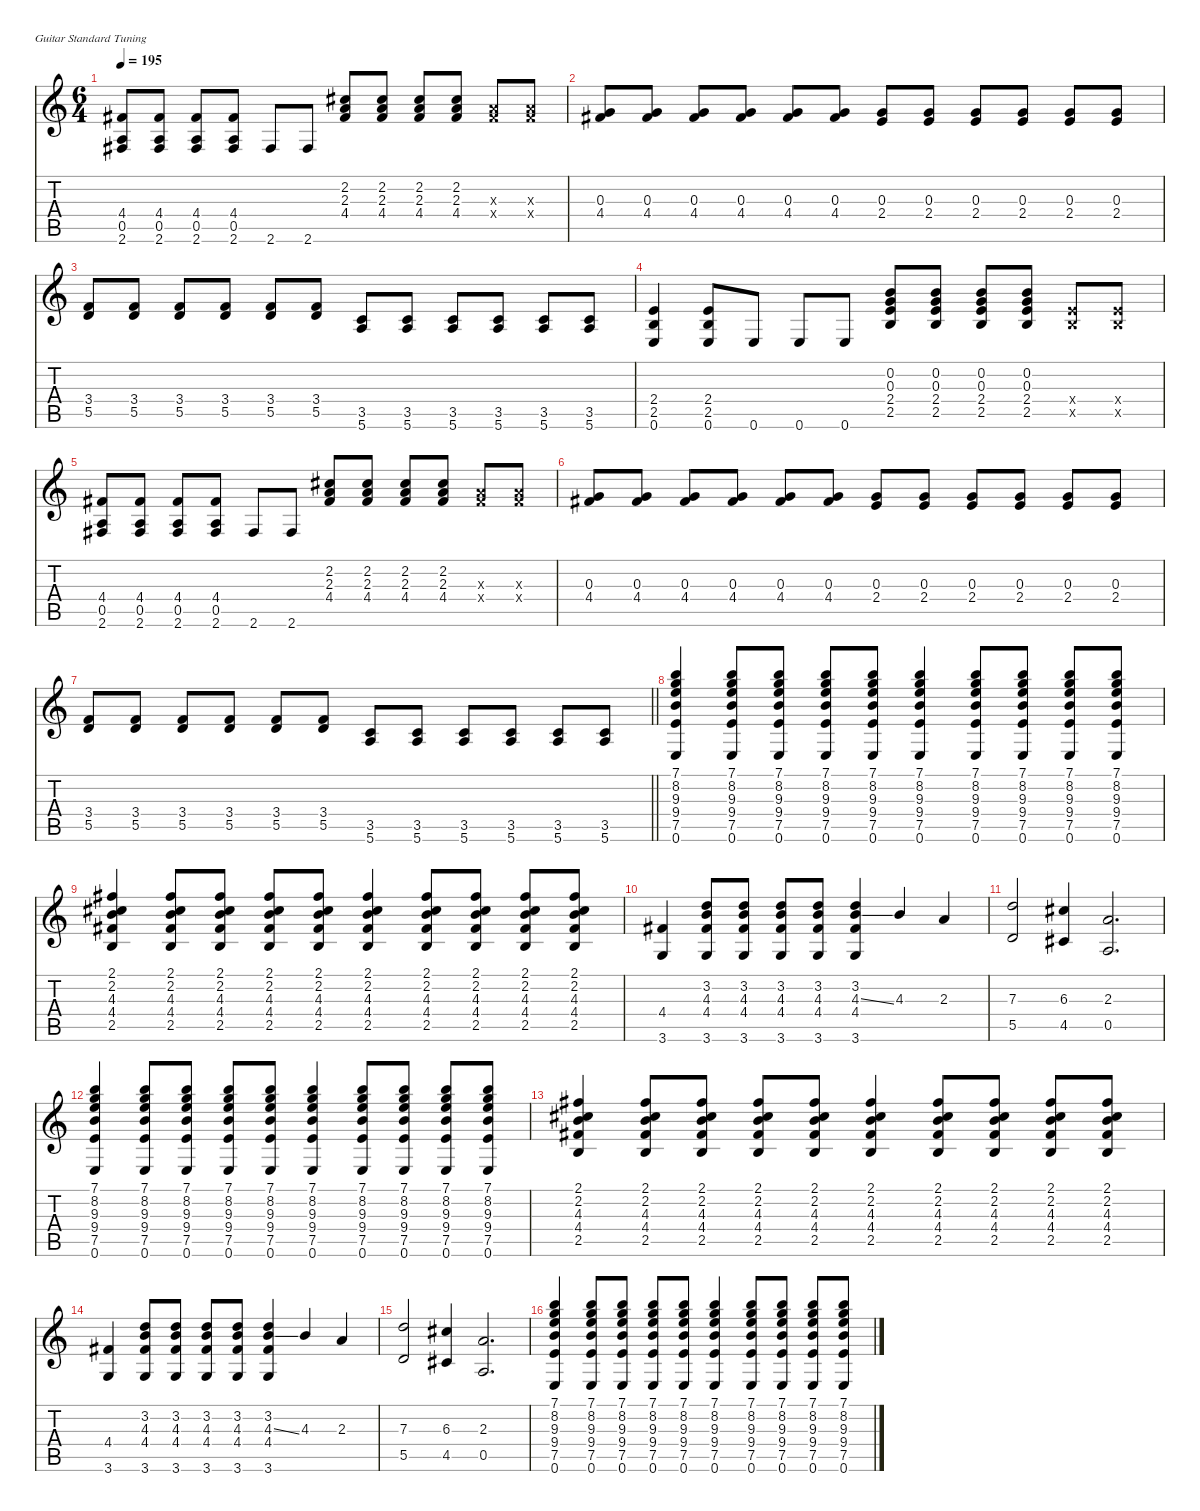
\defaultSystemsLayout 4
\hideDynamics
\bracketExtendMode nobrackets
\singleTrackTrackNamePolicy hidden
\multiTrackTrackNamePolicy hidden
\firstSystemTrackNameMode fullname
\firstSystemTrackNameOrientation horizontal
\otherSystemsTrackNameOrientation horizontal
\track ("Guitar 1" "dist.guit.") {mute instrument distortionguitar}
\staff {score tabs}
\tuning (E4 B3 G3 D3 A2 E2)
\ts (6 4)
\tempo 195
\clef g2
\ks c
(4.4{acc #} 0.5 2.6{acc #}).8{dy f beam Up} (4.4{acc #} 0.5 2.6{acc #}).8{beam Up} (4.4{acc #} 0.5 2.6{acc #}).8{beam Up} (4.4{acc #} 0.5 2.6{acc #}).8{beam Up} 2.6{acc #}.8{beam Up} 2.6{acc #}.8{beam Up} (2.2{acc #} 2.3 4.4{acc #}).8{beam Up} (2.2{acc #} 2.3 4.4{acc #}).8{beam Up} (2.2{acc #} 2.3 4.4{acc #}).8{beam Up} (2.2{acc #} 2.3 4.4{acc #}).8{beam Up} (2.3{x} 4.4{x acc #}).8{beam Up} (2.3{x} 4.4{x acc #}).8{beam Up} |
(0.3 4.4{acc #}).8{beam Up} (0.3 4.4{acc #}).8{beam Up} (0.3 4.4{acc #}).8{beam Up} (0.3 4.4{acc #}).8{beam Up} (0.3 4.4{acc #}).8{beam Up} (0.3 4.4{acc #}).8{beam Up} (0.3 2.4).8{beam Up} (0.3 2.4).8{beam Up} (0.3 2.4).8{beam Up} (0.3 2.4).8{beam Up} (0.3 2.4).8{beam Up} (0.3 2.4).8{beam Up} |
(3.4 5.5).8{beam Up} (3.4 5.5).8{beam Up} (3.4 5.5).8{beam Up} (3.4 5.5).8{beam Up} (3.4 5.5).8{beam Up} (3.4 5.5).8{beam Up} (3.5 5.6).8{beam Up} (3.5 5.6).8{beam Up} (3.5 5.6).8{beam Up} (3.5 5.6).8{beam Up} (3.5 5.6).8{beam Up} (3.5 5.6).8{beam Up} |
(2.4 2.5 0.6).4{beam Up} (0.6 2.5 2.4).8{beam Up} 0.6.8{beam Up} 0.6.8{beam Up} 0.6.8{beam Up} (0.3 2.4 2.5 0.2).8{beam Up} (0.3 2.4 2.5 0.2).8{beam Up} (0.3 2.4 2.5 0.2).8{beam Up} (0.3 2.4 2.5 0.2).8{beam Up} (2.4{x} 2.5{x}).8{beam Up} (2.4{x} 2.5{x}).8{beam Up} |
(4.4{acc #} 0.5 2.6{acc #}).8{beam Up} (4.4{acc #} 0.5 2.6{acc #}).8{beam Up} (4.4{acc #} 0.5 2.6{acc #}).8{beam Up} (4.4{acc #} 0.5 2.6{acc #}).8{beam Up} 2.6{acc #}.8{beam Up} 2.6{acc #}.8{beam Up} (2.2{acc #} 2.3 4.4{acc #}).8{beam Up} (2.2{acc #} 2.3 4.4{acc #}).8{beam Up} (2.2{acc #} 2.3 4.4{acc #}).8{beam Up} (2.2{acc #} 2.3 4.4{acc #}).8{beam Up} (2.3{x} 4.4{x acc #}).8{beam Up} (2.3{x} 4.4{x acc #}).8{beam Up} |
(0.3 4.4{acc #}).8{beam Up} (0.3 4.4{acc #}).8{beam Up} (0.3 4.4{acc #}).8{beam Up} (0.3 4.4{acc #}).8{beam Up} (0.3 4.4{acc #}).8{beam Up} (0.3 4.4{acc #}).8{beam Up} (0.3 2.4).8{beam Up} (0.3 2.4).8{beam Up} (0.3 2.4).8{beam Up} (0.3 2.4).8{beam Up} (0.3 2.4).8{beam Up} (0.3 2.4).8{beam Up} |
\barLineRight lightlight
(3.4 5.5).8{beam Up} (3.4 5.5).8{beam Up} (3.4 5.5).8{beam Up} (3.4 5.5).8{beam Up} (3.4 5.5).8{beam Up} (3.4 5.5).8{beam Up} (3.5 5.6).8{beam Up} (3.5 5.6).8{beam Up} (3.5 5.6).8{beam Up} (3.5 5.6).8{beam Up} (3.5 5.6).8{beam Up} (3.5 5.6).8{beam Up} |
(7.1 8.2 9.3 9.4 7.5 0.6).4{beam Up} (7.1 8.2 9.3 9.4 7.5 0.6).8{beam Up} (7.1 8.2 9.3 9.4 7.5 0.6).8{beam Up} (7.1 8.2 9.3 9.4 7.5 0.6).8{beam Up} (7.1 8.2 9.3 9.4 7.5 0.6).8{beam Up} (7.1 8.2 9.3 9.4 7.5 0.6).4{beam Up} (7.1 8.2 9.3 9.4 7.5 0.6).8{beam Up} (7.1 8.2 9.3 9.4 7.5 0.6).8{beam Up} (7.1 8.2 9.3 9.4 7.5 0.6).8{beam Up} (7.1 8.2 9.3 9.4 7.5 0.6).8{beam Up} |
(2.1{acc #} 2.2{acc #} 4.3 4.4{acc #} 2.5).4{beam Up} (2.1{acc #} 2.2{acc #} 4.3 4.4{acc #} 2.5).8{beam Up} (2.1{acc #} 2.2{acc #} 4.3 4.4{acc #} 2.5).8{beam Up} (2.1{acc #} 2.2{acc #} 4.3 4.4{acc #} 2.5).8{beam Up} (2.1{acc #} 2.2{acc #} 4.3 4.4{acc #} 2.5).8{beam Up} (2.1{acc #} 2.2{acc #} 4.3 4.4{acc #} 2.5).4{beam Up} (2.1{acc #} 2.2{acc #} 4.3 4.4{acc #} 2.5).8{beam Up} (2.1{acc #} 2.2{acc #} 4.3 4.4{acc #} 2.5).8{beam Up} (2.1{acc #} 2.2{acc #} 4.3 4.4{acc #} 2.5).8{beam Up} (2.1{acc #} 2.2{acc #} 4.3 4.4{acc #} 2.5).8{beam Up} |
(4.4{acc #} 3.6).4{beam Up} (3.2 4.3 4.4{acc #} 3.6).8{beam Up} (3.2 4.3 4.4{acc #} 3.6).8{beam Up} (3.2 4.3 4.4{acc #} 3.6).8{beam Up} (3.2 4.3 4.4{acc #} 3.6).8{beam Up} (3.2 4.3{ss} 4.4{acc #} 3.6).4{beam Up} 4.3.4{beam Up} 2.3.4{beam Up} |
(7.3 5.5).2{beam Up} (6.3{acc #} 4.5{acc #}).4{beam Up} (2.3 0.5).2{d beam Up} |
(7.1 8.2 9.3 9.4 7.5 0.6).4{beam Up} (7.1 8.2 9.3 9.4 7.5 0.6).8{beam Up} (7.1 8.2 9.3 9.4 7.5 0.6).8{beam Up} (7.1 8.2 9.3 9.4 7.5 0.6).8{beam Up} (7.1 8.2 9.3 9.4 7.5 0.6).8{beam Up} (7.1 8.2 9.3 9.4 7.5 0.6).4{beam Up} (7.1 8.2 9.3 9.4 7.5 0.6).8{beam Up} (7.1 8.2 9.3 9.4 7.5 0.6).8{beam Up} (7.1 8.2 9.3 9.4 7.5 0.6).8{beam Up} (7.1 8.2 9.3 9.4 7.5 0.6).8{beam Up} |
(2.1{acc #} 2.2{acc #} 4.3 4.4{acc #} 2.5).4{beam Up} (2.1{acc #} 2.2{acc #} 4.3 4.4{acc #} 2.5).8{beam Up} (2.1{acc #} 2.2{acc #} 4.3 4.4{acc #} 2.5).8{beam Up} (2.1{acc #} 2.2{acc #} 4.3 4.4{acc #} 2.5).8{beam Up} (2.1{acc #} 2.2{acc #} 4.3 4.4{acc #} 2.5).8{beam Up} (2.1{acc #} 2.2{acc #} 4.3 4.4{acc #} 2.5).4{beam Up} (2.1{acc #} 2.2{acc #} 4.3 4.4{acc #} 2.5).8{beam Up} (2.1{acc #} 2.2{acc #} 4.3 4.4{acc #} 2.5).8{beam Up} (2.1{acc #} 2.2{acc #} 4.3 4.4{acc #} 2.5).8{beam Up} (2.1{acc #} 2.2{acc #} 4.3 4.4{acc #} 2.5).8{beam Up} |
(4.4{acc #} 3.6).4{beam Up} (3.2 4.3 4.4{acc #} 3.6).8{beam Up} (3.2 4.3 4.4{acc #} 3.6).8{beam Up} (3.2 4.3 4.4{acc #} 3.6).8{beam Up} (3.2 4.3 4.4{acc #} 3.6).8{beam Up} (3.2 4.3{ss} 4.4{acc #} 3.6).4{beam Up} 4.3.4{beam Up} 2.3.4{beam Up} |
(7.3 5.5).2{beam Up} (6.3{acc #} 4.5{acc #}).4{beam Up} (2.3 0.5).2{d beam Up} |
(7.1 8.2 9.3 9.4 7.5 0.6).4{beam Up} (7.1 8.2 9.3 9.4 7.5 0.6).8{beam Up} (7.1 8.2 9.3 9.4 7.5 0.6).8{beam Up} (7.1 8.2 9.3 9.4 7.5 0.6).8{beam Up} (7.1 8.2 9.3 9.4 7.5 0.6).8{beam Up} (7.1 8.2 9.3 9.4 7.5 0.6).4{beam Up} (7.1 8.2 9.3 9.4 7.5 0.6).8{beam Up} (7.1 8.2 9.3 9.4 7.5 0.6).8{beam Up} (7.1 8.2 9.3 9.4 7.5 0.6).8{beam Up} (7.1 8.2 9.3 9.4 7.5 0.6).8{beam Up}
